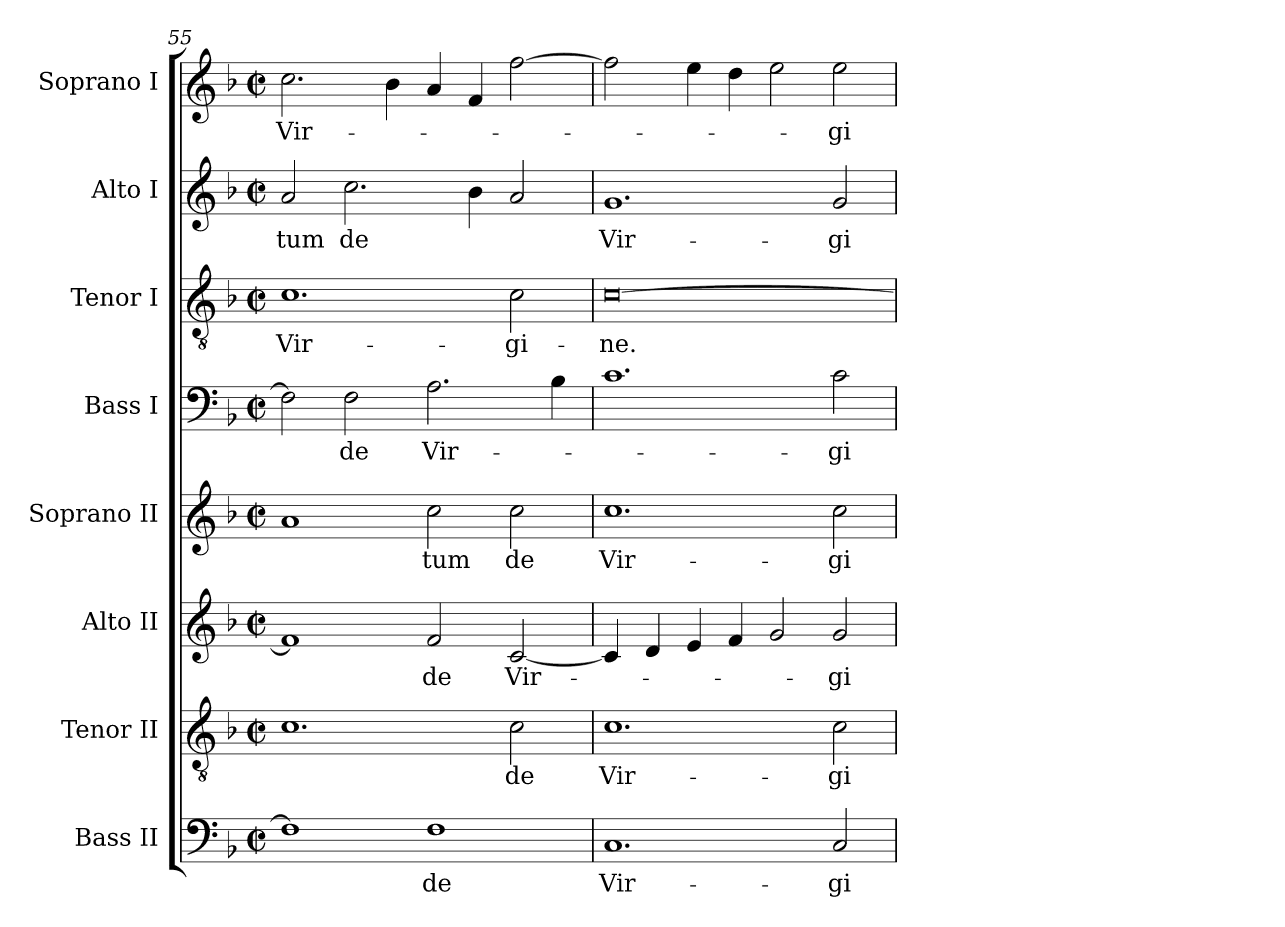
**kern	**text	**kern	**text	**kern	**text	**kern	**text	**kern	**text	**kern	**text	**kern	**text	**kern	**text
*part8	*part8	*part7	*part7	*part6	*part6	*part5	*part5	*part4	*part4	*part3	*part3	*part2	*part2	*part1	*part1
*staff8	*staff8	*staff7	*staff7	*staff6	*staff6	*staff5	*staff5	*staff4	*staff4	*staff3	*staff3	*staff2	*staff2	*staff1	*staff1
*I"Bass II	*	*I"Tenor II	*	*I"Alto II	*	*I"Soprano II	*	*I"Bass I	*	*I"Tenor I	*	*I"Alto I	*	*I"Soprano I	*
*I'B. II	*	*I'T. II	*	*I'A. II	*	*	*	*I'B. I	*	*I'T. I	*	*I'A. I	*	*	*
*clefF4	*	*clefGv2	*	*clefG2	*	*clefG2	*	*clefF4	*	*clefGv2	*	*clefG2	*	*clefG2	*
*	*	*ITrd7c12	*	*	*	*	*	*	*	*ITrd7c12	*	*	*	*	*
*k[b-]	*	*k[b-]	*	*k[b-]	*	*k[b-]	*	*k[b-]	*	*k[b-]	*	*k[b-]	*	*k[b-]	*
*F:	*	*F:	*	*F:	*	*F:	*	*F:	*	*F:	*	*F:	*	*F:	*
*M2/2	*	*M2/2	*	*M2/2	*	*M2/2	*	*M2/2	*	*M2/2	*	*M2/2	*	*M2/2	*
*met(c|)	*	*met(c|)	*	*met(c|)	*	*met(c|)	*	*met(c|)	*	*met(c|)	*	*met(c|)	*	*met(c|)	*
=55	=55	=55	=55	=55	=55	=55	=55	=55	=55	=55	=55	=55	=55	=55	=55
!	!	!	!	!	!	!	!	!	!	!	!LO:LY:b:color=#000000	!	!	!	!
!	!	!	!	!	!	!	!	!	!	!	!	!	!LO:LY:b:color=#000000	!	!
!	!	!	!	!	!	!	!	!	!	!	!	!	!	!	!LO:LY:b:color=#000000
1Fi]	.	1.Ci	.	1fi]	.	1ai	.	2Fi\]	.	1.Ci	Vir-	2ai/	-tum	2.cci\	Vir-
!	!	!	!	!	!	!	!	!	!LO:LY:b:color=#000000	!	!	!	!	!	!
!	!	!	!	!	!	!	!	!	!	!	!	!	!LO:LY:b:color=#000000	!	!
.	.	.	.	.	.	.	.	2Fi\	de	.	.	2.cci\	de	.	.
.	.	.	.	.	.	.	.	.	.	.	.	.	.	4b-i\	.
!	!LO:LY:b:color=#000000	!	!	!	!	!	!	!	!	!	!	!	!	!	!
!	!	!	!	!	!LO:LY:b:color=#000000	!	!	!	!	!	!	!	!	!	!
!	!	!	!	!	!	!	!LO:LY:b:color=#000000	!	!	!	!	!	!	!	!
!	!	!	!	!	!	!	!	!	!LO:LY:b:color=#000000	!	!	!	!	!	!
1Fi	de	.	.	2fi/	de	2cci\	-tum	2.Ai\	Vir-	.	.	.	.	4ai/	.
.	.	.	.	.	.	.	.	.	.	.	.	4b-i\	.	4fi/	.
!	!	!	!LO:LY:b:color=#000000	!	!	!	!	!	!	!	!	!	!	!	!
!	!	!	!	!	!LO:LY:b:color=#000000	!	!	!	!	!	!	!	!	!	!
!	!	!	!	!	!	!	!LO:LY:b:color=#000000	!	!	!	!	!	!	!	!
!	!	!	!	!	!	!	!	!	!	!	!LO:LY:b:color=#000000	!	!	!	!
.	.	2Ci\	de	[<2ci/	Vir-	2cci\	de	.	.	2Ci\	-gi-	2ai/	.	[>2ffi\	.
.	.	.	.	.	.	.	.	4B-i\	.	.	.	.	.	.	.
=56	=56	=56	=56	=56	=56	=56	=56	=56	=56	=56	=56	=56	=56	=56	=56
!	!LO:LY:b:color=#000000	!	!	!	!	!	!	!	!	!	!	!	!	!	!
!	!	!	!LO:LY:b:color=#000000	!	!	!	!	!	!	!	!	!	!	!	!
!	!	!	!	!	!	!	!LO:LY:b:color=#000000	!	!	!	!	!	!	!	!
!	!	!	!	!	!	!	!	!	!	!	!LO:LY:b:color=#000000	!	!	!	!
!	!	!	!	!	!	!	!	!	!	!	!	!	!LO:LY:b:color=#000000	!	!
1.Ci	Vir-	1.Ci	Vir-	4ci/]	.	1.cci	Vir-	1.ci	.	[>0Ci	-ne.	1.gi	Vir-	2ffi\]	.
.	.	.	.	4di/	.	.	.	.	.	.	.	.	.	.	.
.	.	.	.	4ei/	.	.	.	.	.	.	.	.	.	4eei\	.
.	.	.	.	4fi/	.	.	.	.	.	.	.	.	.	4ddi\	.
.	.	.	.	2gi/	.	.	.	.	.	.	.	.	.	2eei\	.
!	!LO:LY:b:color=#000000	!	!	!	!	!	!	!	!	!	!	!	!	!	!
!	!	!	!LO:LY:b:color=#000000	!	!	!	!	!	!	!	!	!	!	!	!
!	!	!	!	!	!LO:LY:b:color=#000000	!	!	!	!	!	!	!	!	!	!
!	!	!	!	!	!	!	!LO:LY:b:color=#000000	!	!	!	!	!	!	!	!
!	!	!	!	!	!	!	!	!	!LO:LY:b:color=#000000	!	!	!	!	!	!
!	!	!	!	!	!	!	!	!	!	!	!	!	!LO:LY:b:color=#000000	!	!
!	!	!	!	!	!	!	!	!	!	!	!	!	!	!	!LO:LY:b:color=#000000
2Ci/	-gi-	2Ci\	-gi-	2gi/	-gi-	2cci\	-gi-	2ci\	-gi-	.	.	2gi/	-gi-	2eei\	-gi-
=	=	=	=	=	=	=	=	=	=	=	=	=	=	=	=
*-	*-	*-	*-	*-	*-	*-	*-	*-	*-	*-	*-	*-	*-	*-	*-
